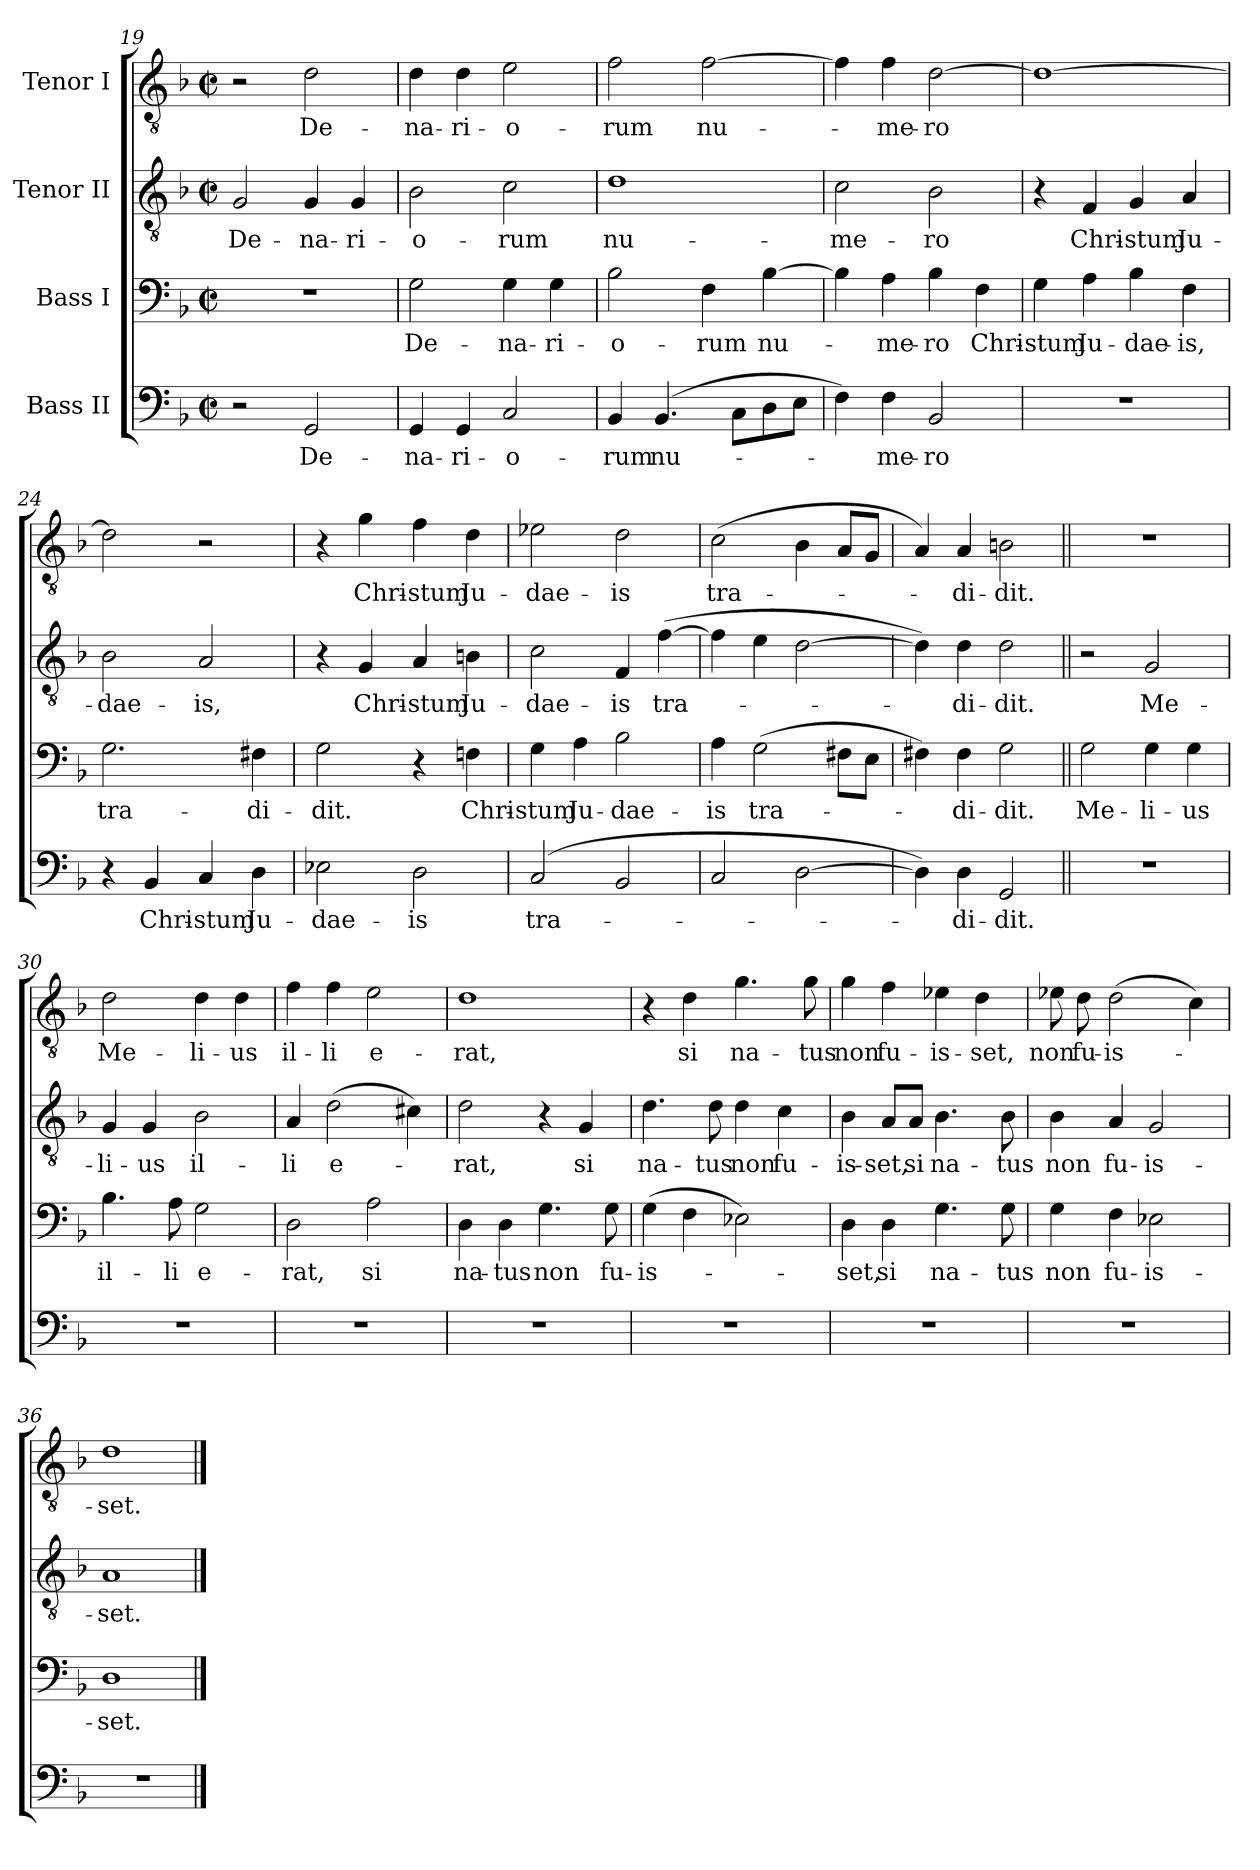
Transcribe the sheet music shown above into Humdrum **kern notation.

**kern	**text	**kern	**text	**kern	**text	**kern	**text
*part4	*part4	*part3	*part3	*part2	*part2	*part1	*part1
*staff4	*staff4	*staff3	*staff3	*staff2	*staff2	*staff1	*staff1
*I"Bass II	*	*I"Bass I	*	*I"Tenor II	*	*I"Tenor I	*
*clefF4	*	*clefF4	*	*clefGv2	*	*clefGv2	*
*k[b-]	*	*k[b-]	*	*k[b-]	*	*k[b-]	*
*F:	*	*F:	*	*F:	*	*F:	*
*M2/2	*	*M2/2	*	*M2/2	*	*M2/2	*
*met(c|)	*	*met(c|)	*	*met(c|)	*	*met(c|)	*
=19	=19	=19	=19	=19	=19	=19	=19
2r	.	1r	.	2G/	De-	2r	.
2GG/	De-	.	.	4G/	-na-	2d\	De-
.	.	.	.	4G/	-ri-	.	.
=20	=20	=20	=20	=20	=20	=20	=20
4GG/	-na-	2G\	De-	2B-\	-o-	4d\	-na-
4GG/	-ri-	.	.	.	.	4d\	-ri-
2C/	-o-	4G\	-na-	2c\	-rum	2e\	-o-
.	.	4G\	-ri-	.	.	.	.
!!LO:LB:g=z
=21	=21	=21	=21	=21	=21	=21	=21
4BB-/	-rum	2B-\	-o-	1d	nu-	2f\	-rum
(4.BB-/	nu-	.	.	.	.	.	.
.	.	4F\	-rum	.	.	[2f\	nu-
8C\L	.	.	.	.	.	.	.
8D\	.	[4B-\	nu-	.	.	.	.
8E\J	.	.	.	.	.	.	.
=22	=22	=22	=22	=22	=22	=22	=22
4F\)	.	4B-\]	.	2c\	-me-	4f\]	.
4F\	-me-	4A\	-me-	.	.	4f\	-me-
2BB-/	-ro	4B-\	-ro	2B-\	-ro	[2d\	-ro
.	.	4F\	Chri-	.	.	.	.
=23	=23	=23	=23	=23	=23	=23	=23
1r	.	4G\	-stum	4r	.	1d_	.
.	.	4A\	Ju-	4F/	Chri-	.	.
.	.	4B-\	-dae-	4G/	-stum	.	.
.	.	4F\	-is,	4A/	Ju-	.	.
=24	=24	=24	=24	=24	=24	=24	=24
4r	.	2.G\	tra-	2B-\	-dae-	2d\]	.
4BB-/	Chri-	.	.	.	.	.	.
4C/	-stum	.	.	2A/	-is,	2r	.
4D\	Ju-	4F#X\	-di-	.	.	.	.
=25	=25	=25	=25	=25	=25	=25	=25
2E-X\	-dae-	2G\	-dit.	4r	.	4r	.
.	.	.	.	4G/	Chri-	4g\	Chri-
2D\	-is	4r	.	4A/	-stum	4f\	-stum
.	.	4Fn\	Chri-	4Bn\	Ju-	4d\	Ju-
!!LO:PB:g=z
=26	=26	=26	=26	=26	=26	=26	=26
(2C/	tra-	4G\	-stum	2c\	-dae-	2e-X\	-dae-
.	.	4A\	Ju-	.	.	.	.
2BB-/	.	2B-\	-dae-	4F/	-is	2d\	-is
.	.	.	.	([4f\	tra-	.	.
=27	=27	=27	=27	=27	=27	=27	=27
2C/	.	4A\	-is	4f\]	.	(2c\	tra-
.	.	(2G\	tra-	4e\	.	.	.
[2D\	.	.	.	[2d\	.	4B-\	.
.	.	8F#X\L	.	.	.	8A/L	.
.	.	8E\J	.	.	.	8G/J	.
=28	=28	=28	=28	=28	=28	=28	=28
4D\])	.	4F#X\)	.	4d\])	.	4A/)	.
4D\	-di-	4F#\	-di-	4d\	-di-	4A/	-di-
2GG/	-dit.	2G\	-dit.	2d\	-dit.	2Bn\	-dit.
=29||	=29||	=29||	=29||	=29||	=29||	=29||	=29||
1r	.	2G\	Me-	2r	.	1r	.
.	.	4G\	-li-	2G/	Me-	.	.
.	.	4G\	-us	.	.	.	.
=30	=30	=30	=30	=30	=30	=30	=30
1r	.	4.B-\	il-	4G/	-li-	2d\	Me-
.	.	.	.	4G/	-us	.	.
.	.	8A\	-li	.	.	.	.
.	.	2G\	e-	2B-\	il-	4d\	-li-
.	.	.	.	.	.	4d\	-us
!!LO:LB:g=z
=31	=31	=31	=31	=31	=31	=31	=31
1r	.	2D\	-rat,	4A/	-li	4f\	il-
.	.	.	.	(2d\	e-	4f\	-li
.	.	2A\	si	.	.	2e\	e-
.	.	.	.	4c#X\)	.	.	.
=32	=32	=32	=32	=32	=32	=32	=32
1r	.	4D\	na-	2d\	-rat,	1d	-rat,
.	.	4D\	-tus	.	.	.	.
.	.	4.G\	non	4r	.	.	.
.	.	.	.	4G/	si	.	.
.	.	8G\	fu-	.	.	.	.
=33	=33	=33	=33	=33	=33	=33	=33
1r	.	(4G\	-is-	4.d\	na-	4r	.
.	.	4F\	.	.	.	4d\	si
.	.	.	.	8d\	-tus	.	.
.	.	2E-X\)	.	4d\	non	4.g\	na-
.	.	.	.	4c\	fu-	.	.
.	.	.	.	.	.	8g\	-tus
=34	=34	=34	=34	=34	=34	=34	=34
1r	.	4D\	-set,	4B-\	-is-	4g\	non
.	.	4D\	si	8A/L	-set,	4f\	fu-
.	.	.	.	8A/J	si	.	.
.	.	4.G\	na-	4.B-\	na-	4e-X\	-is-
.	.	.	.	.	.	4d\	-set,
.	.	8G\	-tus	8B-\	-tus	.	.
=35	=35	=35	=35	=35	=35	=35	=35
1r	.	4G\	non	4B-\	non	8e-X\	non
.	.	.	.	.	.	8d\	fu-
.	.	4F\	fu-	4A/	fu-	(2d\	-is-
.	.	2E-X\	-is-	2G/	-is-	.	.
.	.	.	.	.	.	4c\)	.
=36	=36	=36	=36	=36	=36	=36	=36
1r	.	1D	-set.	1A	-set.	1d	-set.
==	==	==	==	==	==	==	==
*-	*-	*-	*-	*-	*-	*-	*-
